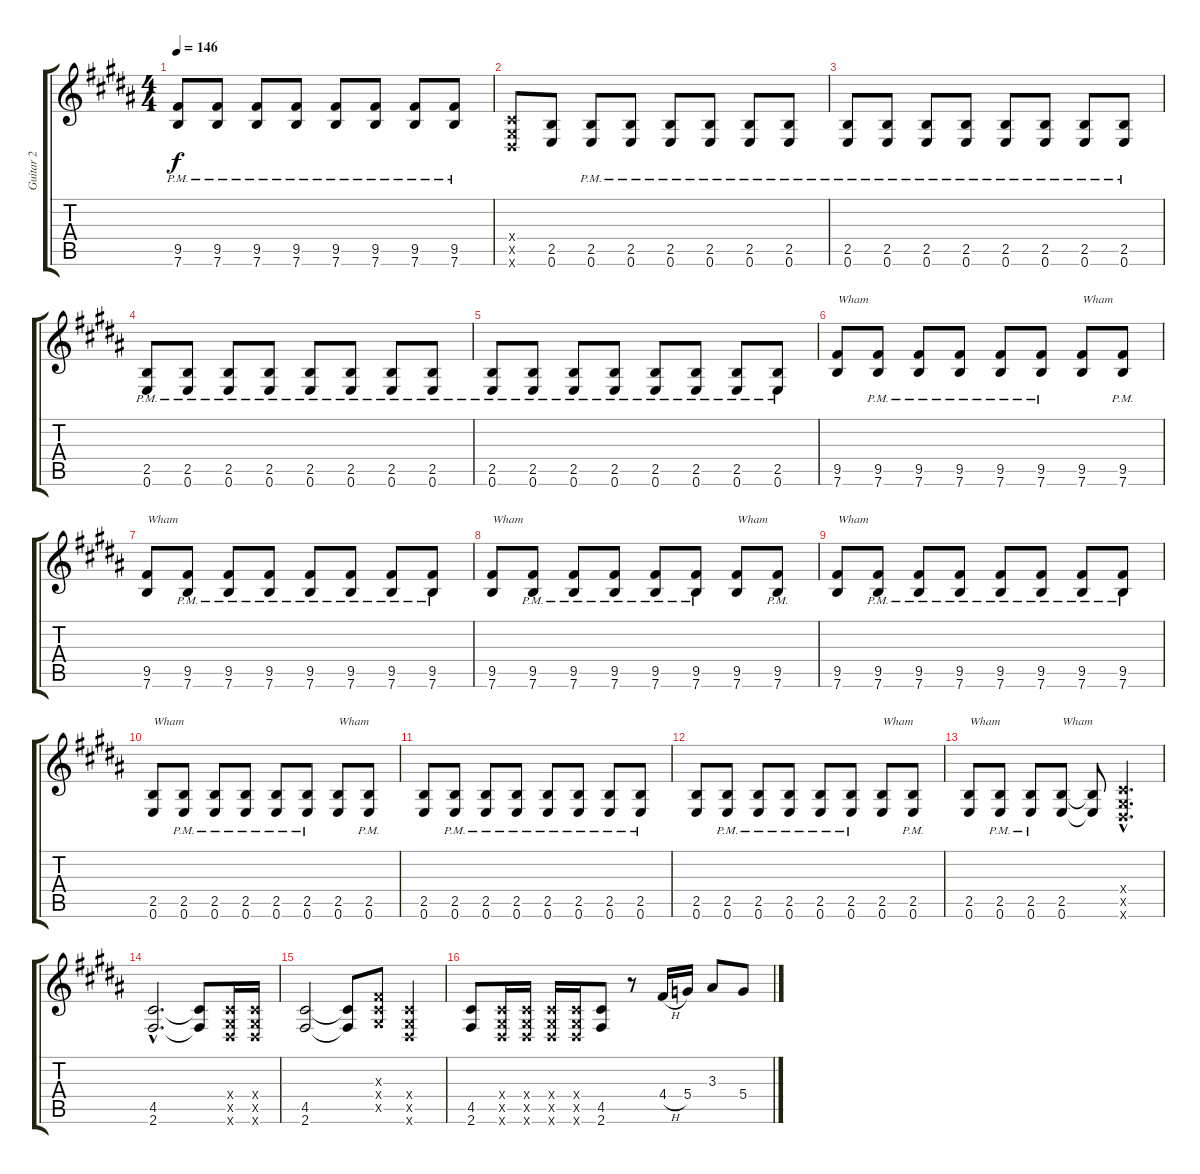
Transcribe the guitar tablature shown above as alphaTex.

\track ("Guitar 2" "Guitar 2") {instrument distortionguitar}
\staff {score tabs}
\tuning (E4 B3 G3 D3 A2 E2) {hide}
\ts (4 4)
\tempo 146
\clef g2
\ks b
(9.5{pm} 7.6{pm}).8{dy f} (9.5{pm} 7.6{pm}).8 (9.5{pm} 7.6{pm}).8 (9.5{pm} 7.6{pm}).8 (9.5{pm} 7.6{pm}).8 (9.5{pm} 7.6{pm}).8 (9.5{pm} 7.6{pm}).8 (9.5{pm} 7.6{pm}).8 |
(-1.4{x} -1.5{x} -1.6{x}).8 (2.5 0.6).8 (2.5{pm} 0.6{pm}).8 (2.5{pm} 0.6{pm}).8 (2.5{pm} 0.6{pm}).8 (2.5{pm} 0.6{pm}).8 (2.5{pm} 0.6{pm}).8 (2.5{pm} 0.6{pm}).8 |
(2.5{pm} 0.6{pm}).8 (2.5{pm} 0.6{pm}).8 (2.5{pm} 0.6{pm}).8 (2.5{pm} 0.6{pm}).8 (2.5{pm} 0.6{pm}).8 (2.5{pm} 0.6{pm}).8 (2.5{pm} 0.6{pm}).8 (2.5{pm} 0.6{pm}).8 |
(2.5{pm} 0.6{pm}).8 (2.5{pm} 0.6{pm}).8 (2.5{pm} 0.6{pm}).8 (2.5{pm} 0.6{pm}).8 (2.5{pm} 0.6{pm}).8 (2.5{pm} 0.6{pm}).8 (2.5{pm} 0.6{pm}).8 (2.5{pm} 0.6{pm}).8 |
(2.5{pm} 0.6{pm}).8 (2.5{pm} 0.6{pm}).8 (2.5{pm} 0.6{pm}).8 (2.5{pm} 0.6{pm}).8 (2.5{pm} 0.6{pm}).8 (2.5{pm} 0.6{pm}).8 (2.5{pm} 0.6{pm}).8 (2.5{pm} 0.6{pm}).8 |
(9.5 7.6).8{txt "Wham"} (9.5{pm} 7.6{pm}).8 (9.5{pm} 7.6{pm}).8 (9.5{pm} 7.6{pm}).8 (9.5{pm} 7.6{pm}).8 (9.5{pm} 7.6{pm}).8 (9.5 7.6).8{txt "Wham"} (9.5{pm} 7.6{pm}).8 |
(9.5 7.6).8{txt "Wham"} (9.5{pm} 7.6{pm}).8 (9.5{pm} 7.6{pm}).8 (9.5{pm} 7.6{pm}).8 (9.5{pm} 7.6{pm}).8 (9.5{pm} 7.6{pm}).8 (9.5{pm} 7.6{pm}).8 (9.5{pm} 7.6{pm}).8 |
(9.5 7.6).8{txt "Wham"} (9.5{pm} 7.6{pm}).8 (9.5{pm} 7.6{pm}).8 (9.5{pm} 7.6{pm}).8 (9.5{pm} 7.6{pm}).8 (9.5{pm} 7.6{pm}).8 (9.5 7.6).8{txt "Wham"} (9.5{pm} 7.6{pm}).8 |
(9.5 7.6).8{txt "Wham"} (9.5{pm} 7.6{pm}).8 (9.5{pm} 7.6{pm}).8 (9.5{pm} 7.6{pm}).8 (9.5{pm} 7.6{pm}).8 (9.5{pm} 7.6{pm}).8 (9.5{pm} 7.6{pm}).8 (9.5{pm} 7.6{pm}).8 |
(2.5 0.6).8{txt "Wham"} (2.5{pm} 0.6{pm}).8 (2.5{pm} 0.6{pm}).8 (2.5{pm} 0.6{pm}).8 (2.5{pm} 0.6{pm}).8 (2.5{pm} 0.6{pm}).8 (2.5 0.6).8{txt "Wham"} (2.5{pm} 0.6{pm}).8 |
(2.5 0.6).8 (2.5{pm} 0.6{pm}).8 (2.5{pm} 0.6{pm}).8 (2.5{pm} 0.6{pm}).8 (2.5{pm} 0.6{pm}).8 (2.5{pm} 0.6{pm}).8 (2.5{pm} 0.6{pm}).8 (2.5{pm} 0.6{pm}).8 |
(2.5 0.6).8 (2.5{pm} 0.6{pm}).8 (2.5{pm} 0.6{pm}).8 (2.5{pm} 0.6{pm}).8 (2.5{pm} 0.6{pm}).8 (2.5{pm} 0.6{pm}).8 (2.5 0.6).8{txt "Wham"} (2.5{pm} 0.6{pm}).8 |
(2.5 0.6).8{txt "Wham"} (2.5{pm} 0.6{pm}).8 (2.5{pm} 0.6{pm}).8 (2.5 0.6).8{txt "Wham"} (2.5{t} 0.6{t}).8 (-1.4{hac x} -1.5{hac x} -1.6{hac x}).4{d} |
(4.5{hac} 2.6{hac}).2{d} (4.5{t} 2.6{t}).8 (-1.4{x} -1.5{x} -1.6{x}).16 (-1.4{x} -1.5{x} -1.6{x}).16 |
(4.5 2.6).2 (4.5{t} 2.6{t}).8 (-1.3{x} -1.4{x} -1.5{x}).8 (-1.4{x} -1.5{x} -1.6{x}).4 |
(4.5 2.6).8 (-1.4{x} -1.5{x} -1.6{x}).16 (-1.4{x} -1.5{x} -1.6{x}).16 (-1.4{x} -1.5{x} -1.6{x}).16 (-1.4{x} -1.5{x} -1.6{x}).16 (4.5 2.6).8 r.8 4.4{h}.16 5.4.16 3.3.8 5.4.8
